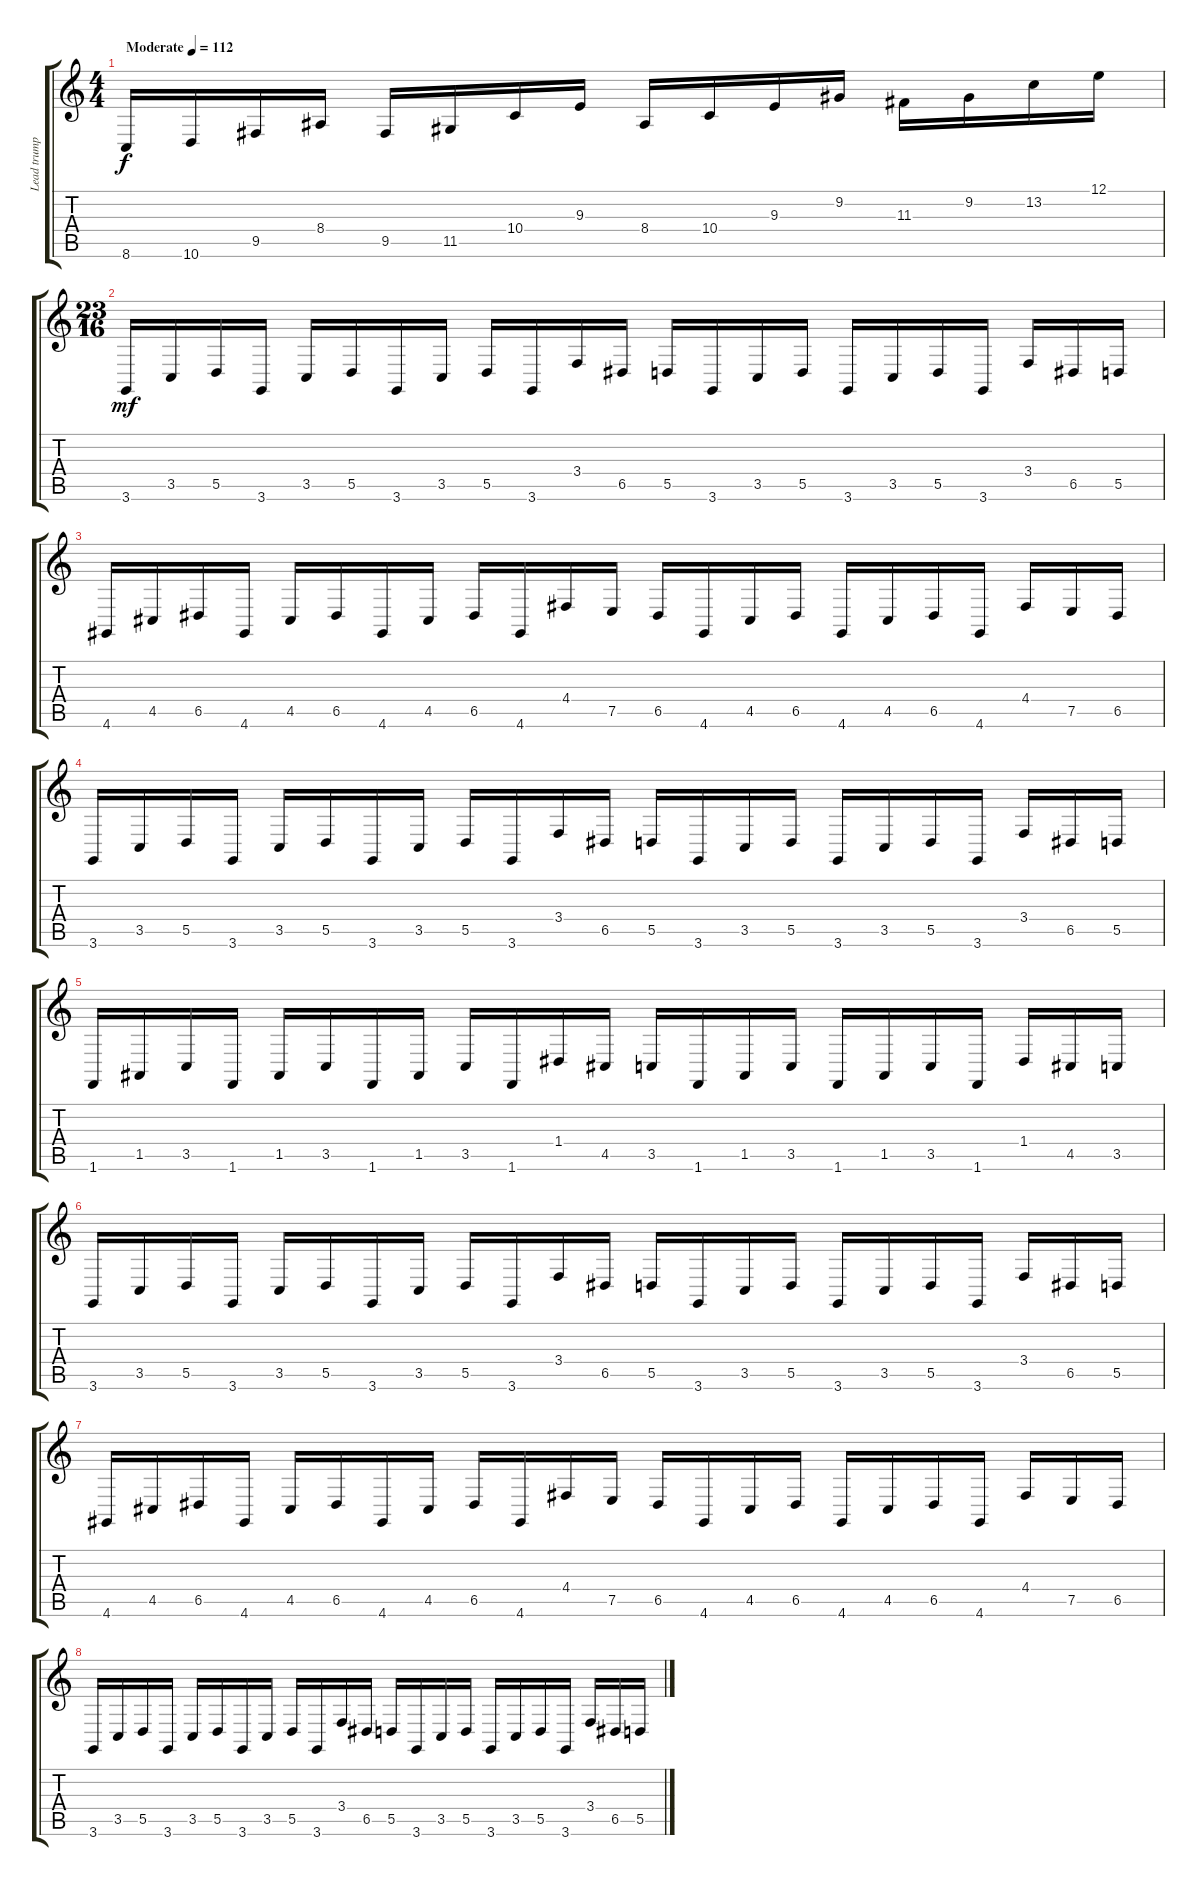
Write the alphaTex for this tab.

\track ("Lead trumpet" "Lead trump") {instrument trumpet}
\staff {score tabs}
\tuning (E4 B3 G3 D3 A2 E2) {hide}
\ts (4 4)
\tempo (112 "Moderate")
\clef g2
\ks c
8.6.16{dy f instrument trumpet} 10.6.16 9.5.16 8.4.16 9.5.16 11.5.16 10.4.16 9.3.16 8.4.16 10.4.16 9.3.16 9.2.16 11.3.16 9.2.16 13.2.16 12.1.16 |
\ts (23 16)
3.6.16{dy mf} 3.5.16 5.5.16 3.6.16 3.5.16 5.5.16 3.6.16 3.5.16 5.5.16 3.6.16 3.4.16 6.5.16 5.5.16 3.6.16 3.5.16 5.5.16 3.6.16 3.5.16 5.5.16 3.6.16 3.4.16 6.5.16 5.5.16 |
4.6.16 4.5.16 6.5.16 4.6.16 4.5.16 6.5.16 4.6.16 4.5.16 6.5.16 4.6.16 4.4.16 7.5.16 6.5.16 4.6.16 4.5.16 6.5.16 4.6.16 4.5.16 6.5.16 4.6.16 4.4.16 7.5.16 6.5.16 |
3.6.16 3.5.16 5.5.16 3.6.16 3.5.16 5.5.16 3.6.16 3.5.16 5.5.16 3.6.16 3.4.16 6.5.16 5.5.16 3.6.16 3.5.16 5.5.16 3.6.16 3.5.16 5.5.16 3.6.16 3.4.16 6.5.16 5.5.16 |
1.6.16 1.5.16 3.5.16 1.6.16 1.5.16 3.5.16 1.6.16 1.5.16 3.5.16 1.6.16 1.4.16 4.5.16 3.5.16 1.6.16 1.5.16 3.5.16 1.6.16 1.5.16 3.5.16 1.6.16 1.4.16 4.5.16 3.5.16 |
3.6.16 3.5.16 5.5.16 3.6.16 3.5.16 5.5.16 3.6.16 3.5.16 5.5.16 3.6.16 3.4.16 6.5.16 5.5.16 3.6.16 3.5.16 5.5.16 3.6.16 3.5.16 5.5.16 3.6.16 3.4.16 6.5.16 5.5.16 |
4.6.16 4.5.16 6.5.16 4.6.16 4.5.16 6.5.16 4.6.16 4.5.16 6.5.16 4.6.16 4.4.16 7.5.16 6.5.16 4.6.16 4.5.16 6.5.16 4.6.16 4.5.16 6.5.16 4.6.16 4.4.16 7.5.16 6.5.16 |
3.6.16 3.5.16 5.5.16 3.6.16 3.5.16 5.5.16 3.6.16 3.5.16 5.5.16 3.6.16 3.4.16 6.5.16 5.5.16 3.6.16 3.5.16 5.5.16 3.6.16 3.5.16 5.5.16 3.6.16 3.4.16 6.5.16 5.5.16
